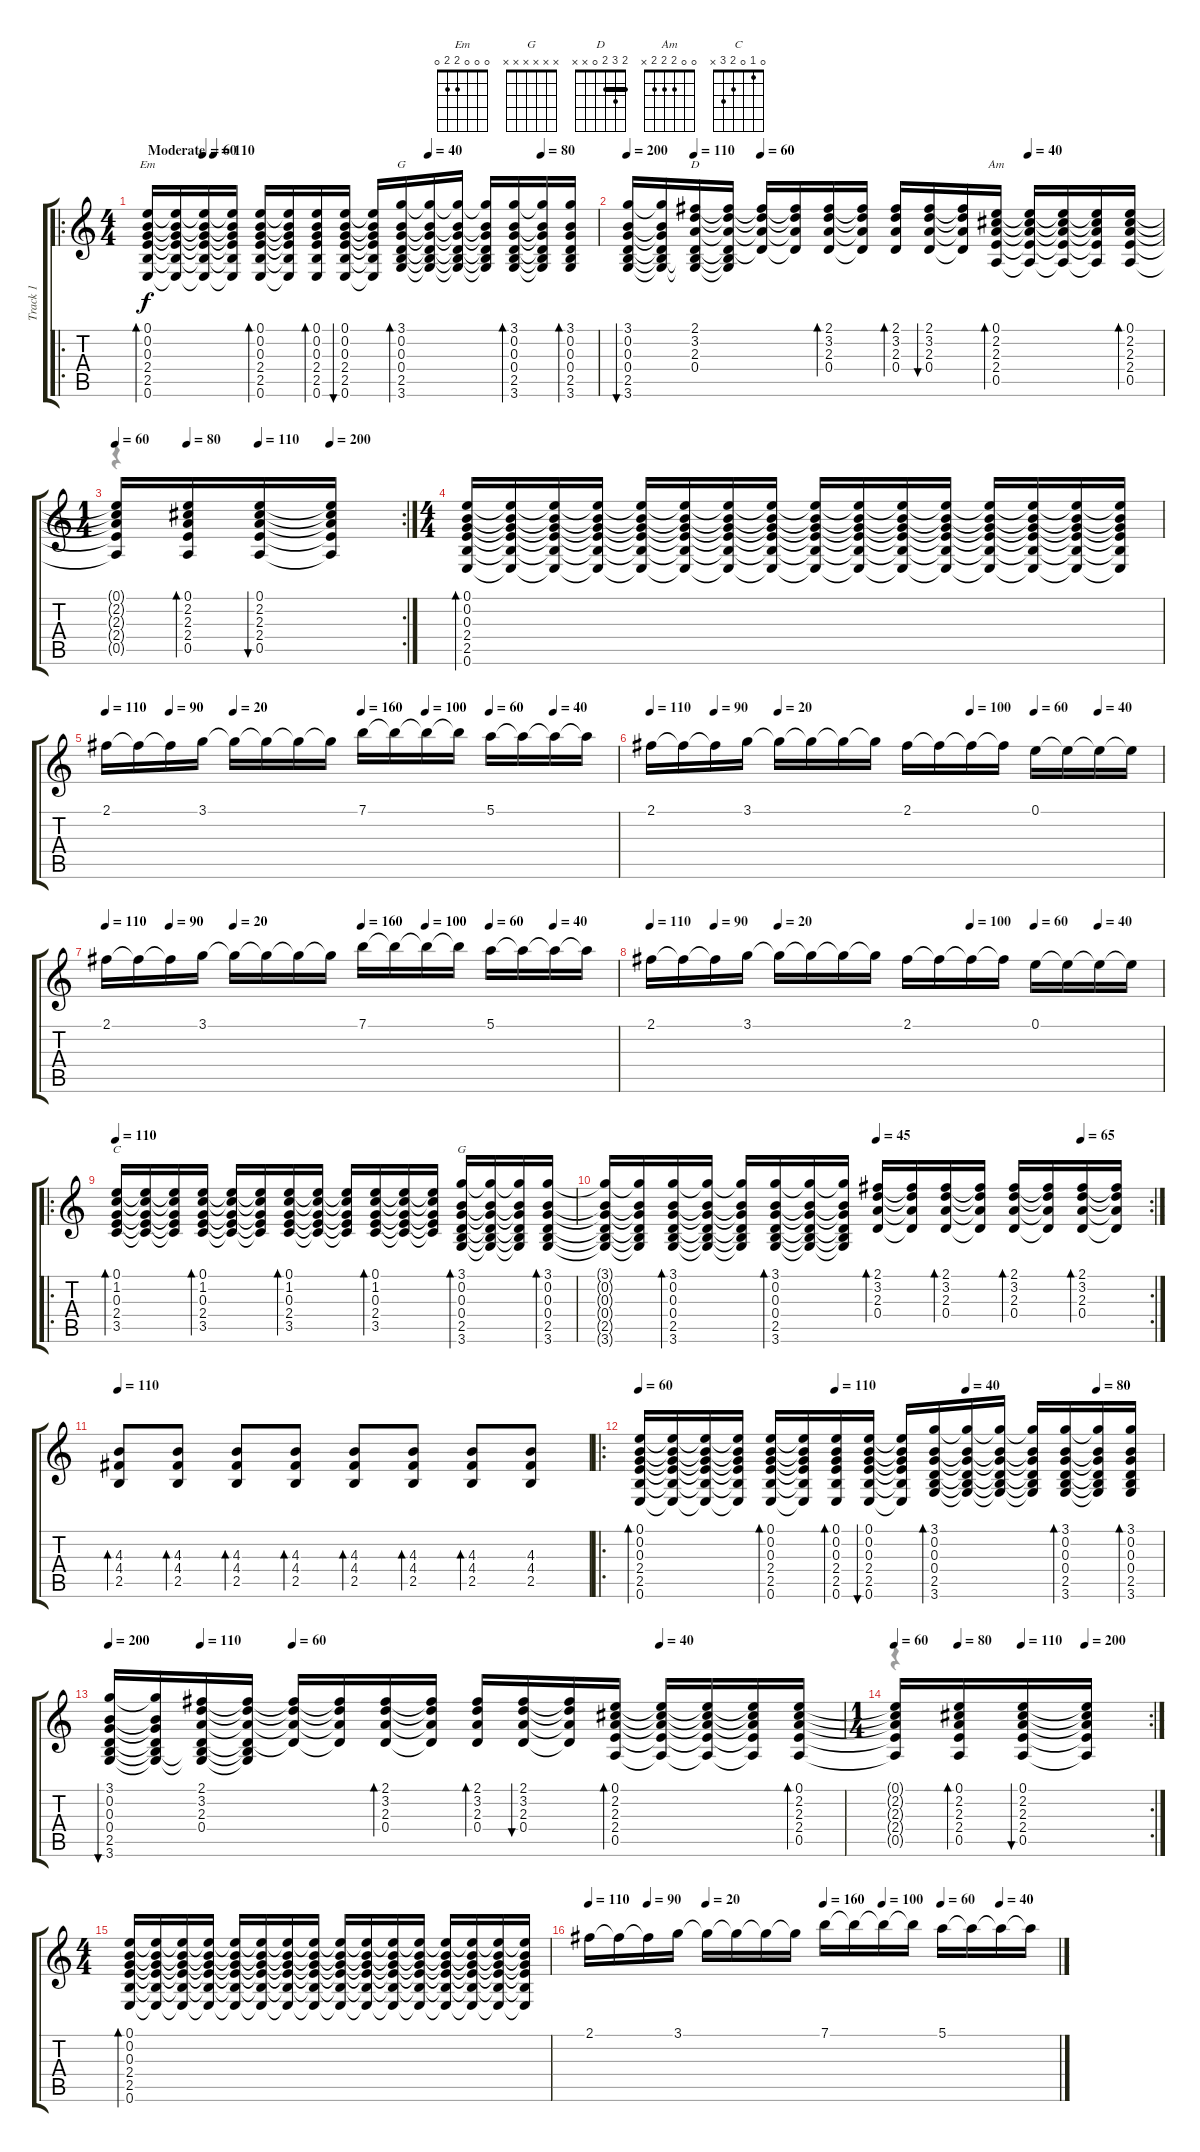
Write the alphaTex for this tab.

\track ("Track 1" "Track 1") {instrument acousticguitarsteel}
\staff {score tabs}
\tuning (E4 B3 G3 D3 A2 E2) {hide}
\chord ("Em" 0 0 0 2 2 0)
\chord ("G" 3 0 0 0 2 3)
\chord ("D" 2 3 2 0 x x) {barre 2}
\chord ("Am" 0 0 2 2 2 x)
\chord ("C" 0 1 0 2 3 x)
\chord ("G" x x x x x x)
\voice
\ro
\ts (4 4)
\tempo (110 "Moderate")
\tempo (60 0.125)
\tempo (40 0.625)
\tempo (80 0.875)
\tempo (110 "Moderate")
\clef g2
\ks c
(0.1 0.2 0.3 2.4 2.5 0.6).16{bd 30 ch "Em" dy f instrument acousticguitarsteel} (0.1{t} 0.2{t} 0.3{t} 2.4{t} 2.5{t} 0.6{t}).16 (0.1{t} 0.2{t} 0.3{t} 2.4{t} 2.5{t} 0.6{t}).16 (0.1{t} 0.2{t} 0.3{t} 2.4{t} 2.5{t} 0.6{t}).16 (0.1 0.2 0.3 2.4 2.5 0.6).16{bd 30} (0.1{t} 0.2{t} 0.3{t} 2.4{t} 2.5{t} 0.6{t}).16 (0.1 0.2 0.3 2.4 2.5 0.6).16{bd 30} (0.1 0.2 0.3 2.4 2.5 0.6).16{bu 60} (0.1{t} 0.2{t} 0.3{t} 2.4{t} 2.5{t} 0.6{t}).16 (3.1 0.2 0.3 0.4 2.5 3.6).16{bd 30 ch "G"} (3.1{t} 0.2{t} 0.3{t} 0.4{t} 2.5{t} 3.6{t}).16 (3.1{t} 0.2{t} 0.3{t} 0.4{t} 2.5{t} 3.6{t}).16 (3.1{t} 0.2{t} 0.3{t} 0.4{t} 2.5{t} 3.6{t}).16 (3.1 0.2 0.3 0.4 2.5 3.6).16{bd 30} (3.1{t} 0.2{t} 0.3{t} 0.4{t} 2.5{t} 3.6{t}).16 (3.1 0.2 0.3 0.4 2.5 3.6).16{bd 30} |
\tempo 200
\tempo (110 0.125)
\tempo (60 0.25)
\tempo (40 0.75)
(3.1 0.2 0.3 0.4 2.5 3.6).16{bu 30} (3.1{t} 0.2{t} 0.3{t} 0.4{t} 2.5{t} 3.6{t}).16 (2.1 3.2 2.3 0.4 2.5{t} 3.6{t}).16{ch "D"} (2.1{t} 3.2{t} 2.3{t} 0.4{t} 2.5{t} 3.6{t}).16 (2.1{t} 3.2{t} 2.3{t} 0.4{t}).16 (2.1{t} 3.2{t} 2.3{t} 0.4{t}).16 (2.1 3.2 2.3 0.4).16{bd 30} (2.1{t} 3.2{t} 2.3{t} 0.4{t}).16 (2.1 3.2 2.3 0.4).16{bd 30} (2.1 3.2 2.3 0.4).16{bu 30} (2.1{t} 3.2{t} 2.3{t} 0.4{t}).16 (0.1 2.2 2.3 2.4 0.5).16{bd 30 ch "Am"} (0.1{t} 2.2{t} 2.3{t} 2.4{t} 0.5{t}).16 (0.1{t} 2.2{t} 2.3{t} 2.4{t} 0.5{t}).16 (0.1{t} 2.2{t} 2.3{t} 2.4{t} 0.5{t}).16 (0.1 2.2 2.3 2.4 0.5).16{bd 30} |
\rc 2
\ts (1 4)
\tempo 60
\tempo (80 0.25)
\tempo (110 0.5)
\tempo (200 0.75)
(0.1{t} 2.2{t} 2.3{t} 2.4{t} 0.5{t}).16 (0.1 2.2 2.3 2.4 0.5).16{bd 30} (0.1 2.2 2.3 2.4 0.5).16{bu 30} (0.1{t} 2.2{t} 2.3{t} 2.4{t} 0.5{t}).16 |
\ts (4 4)
(0.1 0.2 0.3 2.4 2.5 0.6).16{bd 30} (0.1{t} 0.2{t} 0.3{t} 2.4{t} 2.5{t} 0.6{t}).16 (0.1{t} 0.2{t} 0.3{t} 2.4{t} 2.5{t} 0.6{t}).16 (0.1{t} 0.2{t} 0.3{t} 2.4{t} 2.5{t} 0.6{t}).16 (0.1{t} 0.2{t} 0.3{t} 2.4{t} 2.5{t} 0.6{t}).16 (0.1{t} 0.2{t} 0.3{t} 2.4{t} 2.5{t} 0.6{t}).16 (0.1{t} 0.2{t} 0.3{t} 2.4{t} 2.5{t} 0.6{t}).16 (0.1{t} 0.2{t} 0.3{t} 2.4{t} 2.5{t} 0.6{t}).16 (0.1{t} 0.2{t} 0.3{t} 2.4{t} 2.5{t} 0.6{t}).16 (0.1{t} 0.2{t} 0.3{t} 2.4{t} 2.5{t} 0.6{t}).16 (0.1{t} 0.2{t} 0.3{t} 2.4{t} 2.5{t} 0.6{t}).16 (0.1{t} 0.2{t} 0.3{t} 2.4{t} 2.5{t} 0.6{t}).16 (0.1{t} 0.2{t} 0.3{t} 2.4{t} 2.5{t} 0.6{t}).16 (0.1{t} 0.2{t} 0.3{t} 2.4{t} 2.5{t} 0.6{t}).16 (0.1{t} 0.2{t} 0.3{t} 2.4{t} 2.5{t} 0.6{t}).16 (0.1{t} 0.2{t} 0.3{t} 2.4{t} 2.5{t} 0.6{t}).16 |
\tempo 110
\tempo (90 0.125)
\tempo (20 0.25)
\tempo (160 0.5)
\tempo (100 0.625)
\tempo (60 0.75)
\tempo (40 0.875)
2.1.16 2.1{t}.16 2.1{t}.16 3.1.16 3.1{t}.16 3.1{t}.16 3.1{t}.16 3.1{t}.16 7.1.16 7.1{t}.16 7.1{t}.16 7.1{t}.16 5.1.16 5.1{t}.16 5.1{t}.16 5.1{t}.16 |
\tempo 110
\tempo (90 0.125)
\tempo (20 0.25)
\tempo (100 0.625)
\tempo (60 0.75)
\tempo (40 0.875)
2.1.16 2.1{t}.16 2.1{t}.16 3.1.16 3.1{t}.16 3.1{t}.16 3.1{t}.16 3.1{t}.16 2.1.16 2.1{t}.16 2.1{t}.16 2.1{t}.16 0.1.16 0.1{t}.16 0.1{t}.16 0.1{t}.16 |
\tempo 110
\tempo (90 0.125)
\tempo (20 0.25)
\tempo (160 0.5)
\tempo (100 0.625)
\tempo (60 0.75)
\tempo (40 0.875)
2.1.16 2.1{t}.16 2.1{t}.16 3.1.16 3.1{t}.16 3.1{t}.16 3.1{t}.16 3.1{t}.16 7.1.16 7.1{t}.16 7.1{t}.16 7.1{t}.16 5.1.16 5.1{t}.16 5.1{t}.16 5.1{t}.16 |
\tempo 110
\tempo (90 0.125)
\tempo (20 0.25)
\tempo (100 0.625)
\tempo (60 0.75)
\tempo (40 0.875)
2.1.16 2.1{t}.16 2.1{t}.16 3.1.16 3.1{t}.16 3.1{t}.16 3.1{t}.16 3.1{t}.16 2.1.16 2.1{t}.16 2.1{t}.16 2.1{t}.16 0.1.16 0.1{t}.16 0.1{t}.16 0.1{t}.16 |
\ro
\tempo 110
(0.1 1.2 0.3 2.4 3.5).16{bd 30 ch "C"} (0.1{t} 1.2{t} 0.3{t} 2.4{t} 3.5{t}).16 (0.1{t} 1.2{t} 0.3{t} 2.4{t} 3.5{t}).16 (0.1 1.2 0.3 2.4 3.5).16{bd 30} (0.1{t} 1.2{t} 0.3{t} 2.4{t} 3.5{t}).16 (0.1{t} 1.2{t} 0.3{t} 2.4{t} 3.5{t}).16 (0.1 1.2 0.3 2.4 3.5).16{bd 30} (0.1{t} 1.2{t} 0.3{t} 2.4{t} 3.5{t}).16 (0.1{t} 1.2{t} 0.3{t} 2.4{t} 3.5{t}).16 (0.1 1.2 0.3 2.4 3.5).16{bd 30} (0.1{t} 1.2{t} 0.3{t} 2.4{t} 3.5{t}).16 (0.1{t} 1.2{t} 0.3{t} 2.4{t} 3.5{t}).16 (3.1 0.2 0.3 0.4 2.5 3.6).16{bd 30 ch "G"} (3.1{t} 0.2{t} 0.3{t} 0.4{t} 2.5{t} 3.6{t}).16 (3.1{t} 0.2{t} 0.3{t} 0.4{t} 2.5{t} 3.6{t}).16 (3.1 0.2 0.3 0.4 2.5 3.6).16{bd 30} |
\rc 2
\tempo (45 0.5)
\tempo (65 0.875)
(3.1{t} 0.2{t} 0.3{t} 0.4{t} 2.5{t} 3.6{t}).16 (3.1{t} 0.2{t} 0.3{t} 0.4{t} 2.5{t} 3.6{t}).16 (3.1 0.2 0.3 0.4 2.5 3.6).16{bd 30} (3.1{t} 0.2{t} 0.3{t} 0.4{t} 2.5{t} 3.6{t}).16 (3.1{t} 0.2{t} 0.3{t} 0.4{t} 2.5{t} 3.6{t}).16 (3.1 0.2 0.3 0.4 2.5 3.6).16{bd 30} (3.1{t} 0.2{t} 0.3{t} 0.4{t} 2.5{t} 3.6{t}).16 (3.1{t} 0.2{t} 0.3{t} 0.4{t} 2.5{t} 3.6{t}).16 (2.1 3.2 2.3 0.4).16{bd 30} (2.1{t} 3.2{t} 2.3{t} 0.4{t}).16 (2.1 3.2 2.3 0.4).16{bd 30} (2.1{t} 3.2{t} 2.3{t} 0.4{t}).16 (2.1 3.2 2.3 0.4).16{bd 30} (2.1{t} 3.2{t} 2.3{t} 0.4{t}).16 (2.1 3.2 2.3 0.4).16{bd 30} (2.1{t} 3.2{t} 2.3{t} 0.4{t}).16 |
\tempo 110
(4.3 4.4 2.5).8{bd 30} (4.3 4.4 2.5).8{bd 30} (4.3 4.4 2.5).8{bd 30} (4.3 4.4 2.5).8{bd 30} (4.3 4.4 2.5).8{bd 30} (4.3 4.4 2.5).8{bd 30} (4.3 4.4 2.5).8{bd 30} (4.3 4.4 2.5).8 |
\ro
\tempo 60
\tempo (110 0.375)
\tempo (40 0.625)
\tempo (80 0.875)
(0.1 0.2 0.3 2.4 2.5 0.6).16{bd 30} (0.1{t} 0.2{t} 0.3{t} 2.4{t} 2.5{t} 0.6{t}).16 (0.1{t} 0.2{t} 0.3{t} 2.4{t} 2.5{t} 0.6{t}).16 (0.1{t} 0.2{t} 0.3{t} 2.4{t} 2.5{t} 0.6{t}).16 (0.1 0.2 0.3 2.4 2.5 0.6).16{bd 30} (0.1{t} 0.2{t} 0.3{t} 2.4{t} 2.5{t} 0.6{t}).16 (0.1 0.2 0.3 2.4 2.5 0.6).16{bd 30} (0.1 0.2 0.3 2.4 2.5 0.6).16{bu 60} (0.1{t} 0.2{t} 0.3{t} 2.4{t} 2.5{t} 0.6{t}).16 (3.1 0.2 0.3 0.4 2.5 3.6).16{bd 30} (3.1{t} 0.2{t} 0.3{t} 0.4{t} 2.5{t} 3.6{t}).16 (3.1{t} 0.2{t} 0.3{t} 0.4{t} 2.5{t} 3.6{t}).16 (3.1{t} 0.2{t} 0.3{t} 0.4{t} 2.5{t} 3.6{t}).16 (3.1 0.2 0.3 0.4 2.5 3.6).16{bd 30} (3.1{t} 0.2{t} 0.3{t} 0.4{t} 2.5{t} 3.6{t}).16 (3.1 0.2 0.3 0.4 2.5 3.6).16{bd 30} |
\tempo 200
\tempo (110 0.125)
\tempo (60 0.25)
\tempo (40 0.75)
(3.1 0.2 0.3 0.4 2.5 3.6).16{bu 30} (3.1{t} 0.2{t} 0.3{t} 0.4{t} 2.5{t} 3.6{t}).16 (2.1 3.2 2.3 0.4 2.5{t} 3.6{t}).16 (2.1{t} 3.2{t} 2.3{t} 0.4{t} 2.5{t} 3.6{t}).16 (2.1{t} 3.2{t} 2.3{t} 0.4{t}).16 (2.1{t} 3.2{t} 2.3{t} 0.4{t}).16 (2.1 3.2 2.3 0.4).16{bd 30} (2.1{t} 3.2{t} 2.3{t} 0.4{t}).16 (2.1 3.2 2.3 0.4).16{bd 30} (2.1 3.2 2.3 0.4).16{bu 30} (2.1{t} 3.2{t} 2.3{t} 0.4{t}).16 (0.1 2.2 2.3 2.4 0.5).16{bd 30} (0.1{t} 2.2{t} 2.3{t} 2.4{t} 0.5{t}).16 (0.1{t} 2.2{t} 2.3{t} 2.4{t} 0.5{t}).16 (0.1{t} 2.2{t} 2.3{t} 2.4{t} 0.5{t}).16 (0.1 2.2 2.3 2.4 0.5).16{bd 30} |
\rc 2
\ts (1 4)
\tempo 60
\tempo (80 0.25)
\tempo (110 0.5)
\tempo (200 0.75)
(0.1{t} 2.2{t} 2.3{t} 2.4{t} 0.5{t}).16 (0.1 2.2 2.3 2.4 0.5).16{bd 30} (0.1 2.2 2.3 2.4 0.5).16{bu 30} (0.1{t} 2.2{t} 2.3{t} 2.4{t} 0.5{t}).16 |
\ts (4 4)
(0.1 0.2 0.3 2.4 2.5 0.6).16{bd 30} (0.1{t} 0.2{t} 0.3{t} 2.4{t} 2.5{t} 0.6{t}).16 (0.1{t} 0.2{t} 0.3{t} 2.4{t} 2.5{t} 0.6{t}).16 (0.1{t} 0.2{t} 0.3{t} 2.4{t} 2.5{t} 0.6{t}).16 (0.1{t} 0.2{t} 0.3{t} 2.4{t} 2.5{t} 0.6{t}).16 (0.1{t} 0.2{t} 0.3{t} 2.4{t} 2.5{t} 0.6{t}).16 (0.1{t} 0.2{t} 0.3{t} 2.4{t} 2.5{t} 0.6{t}).16 (0.1{t} 0.2{t} 0.3{t} 2.4{t} 2.5{t} 0.6{t}).16 (0.1{t} 0.2{t} 0.3{t} 2.4{t} 2.5{t} 0.6{t}).16 (0.1{t} 0.2{t} 0.3{t} 2.4{t} 2.5{t} 0.6{t}).16 (0.1{t} 0.2{t} 0.3{t} 2.4{t} 2.5{t} 0.6{t}).16 (0.1{t} 0.2{t} 0.3{t} 2.4{t} 2.5{t} 0.6{t}).16 (0.1{t} 0.2{t} 0.3{t} 2.4{t} 2.5{t} 0.6{t}).16 (0.1{t} 0.2{t} 0.3{t} 2.4{t} 2.5{t} 0.6{t}).16 (0.1{t} 0.2{t} 0.3{t} 2.4{t} 2.5{t} 0.6{t}).16 (0.1{t} 0.2{t} 0.3{t} 2.4{t} 2.5{t} 0.6{t}).16 |
\tempo 110
\tempo (90 0.125)
\tempo (20 0.25)
\tempo (160 0.5)
\tempo (100 0.625)
\tempo (60 0.75)
\tempo (40 0.875)
2.1.16 2.1{t}.16 2.1{t}.16 3.1.16 3.1{t}.16 3.1{t}.16 3.1{t}.16 3.1{t}.16 7.1.16 7.1{t}.16 7.1{t}.16 7.1{t}.16 5.1.16 5.1{t}.16 5.1{t}.16 5.1{t}.16
\voice
\clef g2
\ottava regular
\simile none
\ks c
|
|
r.4 |
|
|
|
|
|
|
|
|
|
|
r.4 |
|
